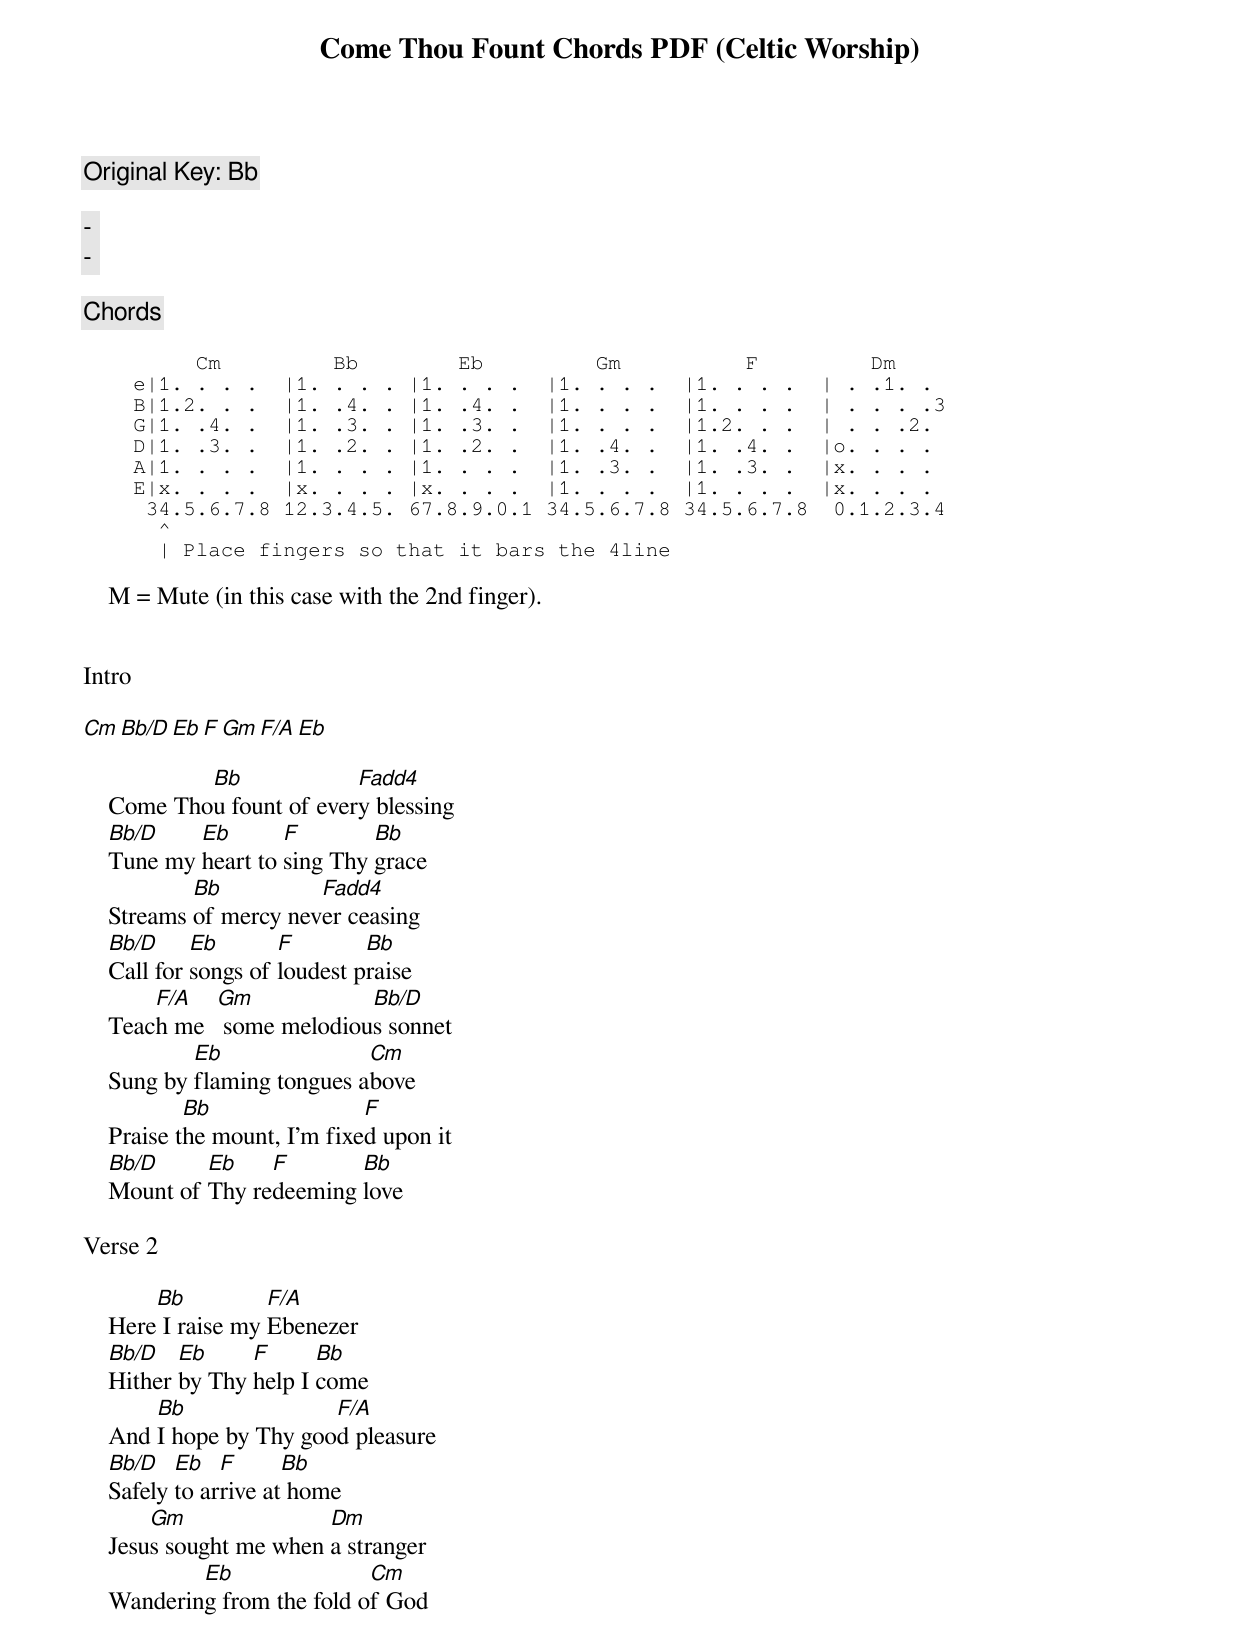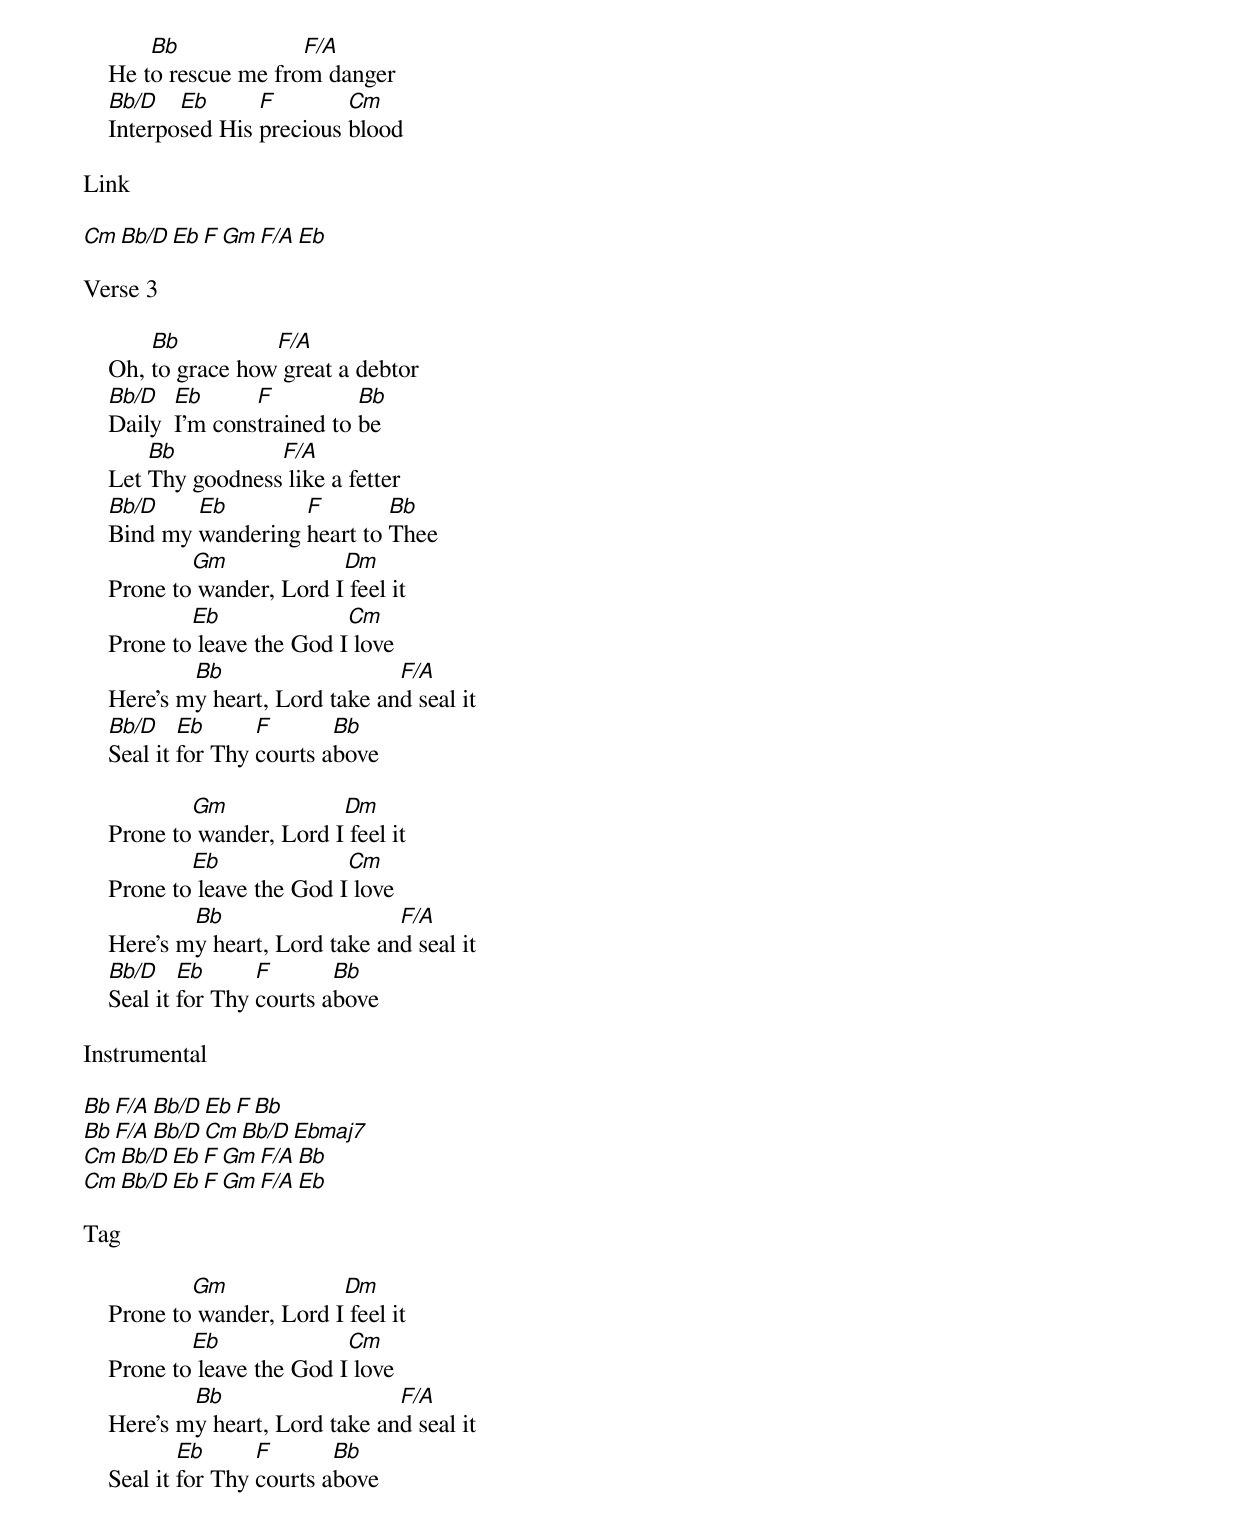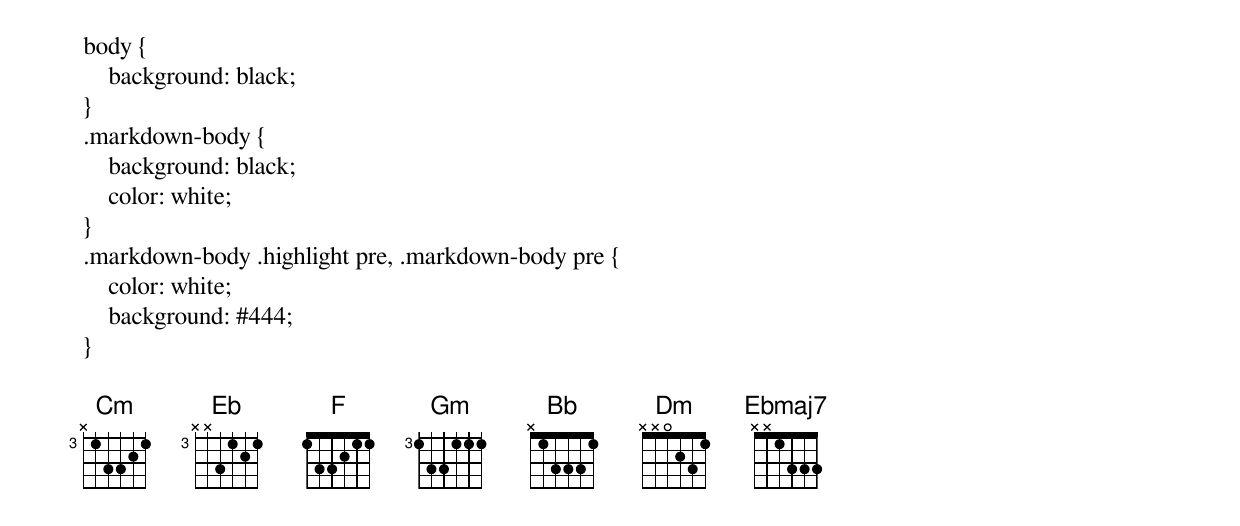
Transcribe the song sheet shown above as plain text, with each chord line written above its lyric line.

Come Thou Fount Chords PDF (Celtic Worship)

Original Key: Bb

- <https://www.youtube.com/watch?v=0Hbll7XcilQ>
- <https://chordu.com/chords-tabs-come-thou-fount-official-music-video-celtic-worship-id_XKOoeTbjSeI>

Chords

         Cm         Bb        Eb         Gm          F         Dm
    e|1. . . .  |1. . . . |1. . . .  |1. . . .  |1. . . .  | . .1. .
    B|1.2. . .  |1. .4. . |1. .4. .  |1. . . .  |1. . . .  | . . . .3
    G|1. .4. .  |1. .3. . |1. .3. .  |1. . . .  |1.2. . .  | . . .2.
    D|1. .3. .  |1. .2. . |1. .2. .  |1. .4. .  |1. .4. .  |o. . . .
    A|1. . . .  |1. . . . |1. . . .  |1. .3. .  |1. .3. .  |x. . . .
    E|x. . . .  |x. . . . |x. . . .  |1. . . .  |1. . . .  |x. . . .
     34.5.6.7.8 12.3.4.5. 67.8.9.0.1 34.5.6.7.8 34.5.6.7.8  0.1.2.3.4
      ^
      | Place fingers so that it bars the 4line

    M = Mute (in this case with the 2nd finger).


Intro

    Cm   Bb/D   Eb   F   Gm   F/A   Eb

    {Verse 1}
            Bb             Fadd4
    Come Thou fount of every blessing
    Bb/D    Eb       F        Bb
    Tune my heart to sing Thy grace
            Bb          Fadd4
    Streams of mercy never ceasing
    Bb/D     Eb       F        Bb
    Call for songs of loudest praise
        F/A   Gm            Bb/D
    Teach me   some melodious sonnet
            Eb               Cm
    Sung by flaming tongues above
            Bb                F
    Praise the mount, I'm fixed upon it
    Bb/D     Eb    F       Bb
    Mount of Thy redeeming love

Verse 2

        Bb          F/A
    Here I raise my Ebenezer
    Bb/D   Eb     F      Bb
    Hither by Thy help I come
        Bb               F/A
    And I hope by Thy good pleasure
    Bb/D   Eb   F      Bb
    Safely to arrive at home
        Gm               Dm
    Jesus sought me when a stranger
            Eb               Cm
    Wandering from the fold of God
        Bb             F/A
    He to rescue me from danger
    Bb/D   Eb      F        Cm
    Interposed His precious blood

Link

    Cm   Bb/D   Eb   F   Gm   F/A   Eb

Verse 3

        Bb          F/A
    Oh, to grace how great a debtor
    Bb/D   Eb      F          Bb
    Daily  I'm constrained to be
        Bb          F/A
    Let Thy goodness like a fetter
    Bb/D    Eb        F        Bb
    Bind my wandering heart to Thee
            Gm             Dm
    Prone to wander, Lord I feel it
            Eb              Cm
    Prone to leave the God I love
            Bb                   F/A
    Here's my heart, Lord take and seal it
    Bb/D    Eb      F       Bb
    Seal it for Thy courts above

            Gm             Dm
    Prone to wander, Lord I feel it
            Eb              Cm
    Prone to leave the God I love
            Bb                   F/A
    Here's my heart, Lord take and seal it
    Bb/D    Eb      F       Bb
    Seal it for Thy courts above

Instrumental

    Bb   F/A   Bb/D   Eb   F    Bb
    Bb   F/A   Bb/D   Cm   Bb/D   Ebmaj7
    Cm   Bb/D   Eb   F   Gm   F/A   Bb
    Cm   Bb/D   Eb   F   Gm   F/A   Eb

Tag

            Gm             Dm
    Prone to wander, Lord I feel it
            Eb              Cm
    Prone to leave the God I love
            Bb                   F/A
    Here's my heart, Lord take and seal it
            Eb      F       Bb
    Seal it for Thy courts above


<style>
body {
    background: black;
}
.markdown-body {
    background: black;
    color: white;
}
.markdown-body .highlight pre, .markdown-body pre {
    color: white;
    background: #444;
}
<style>
